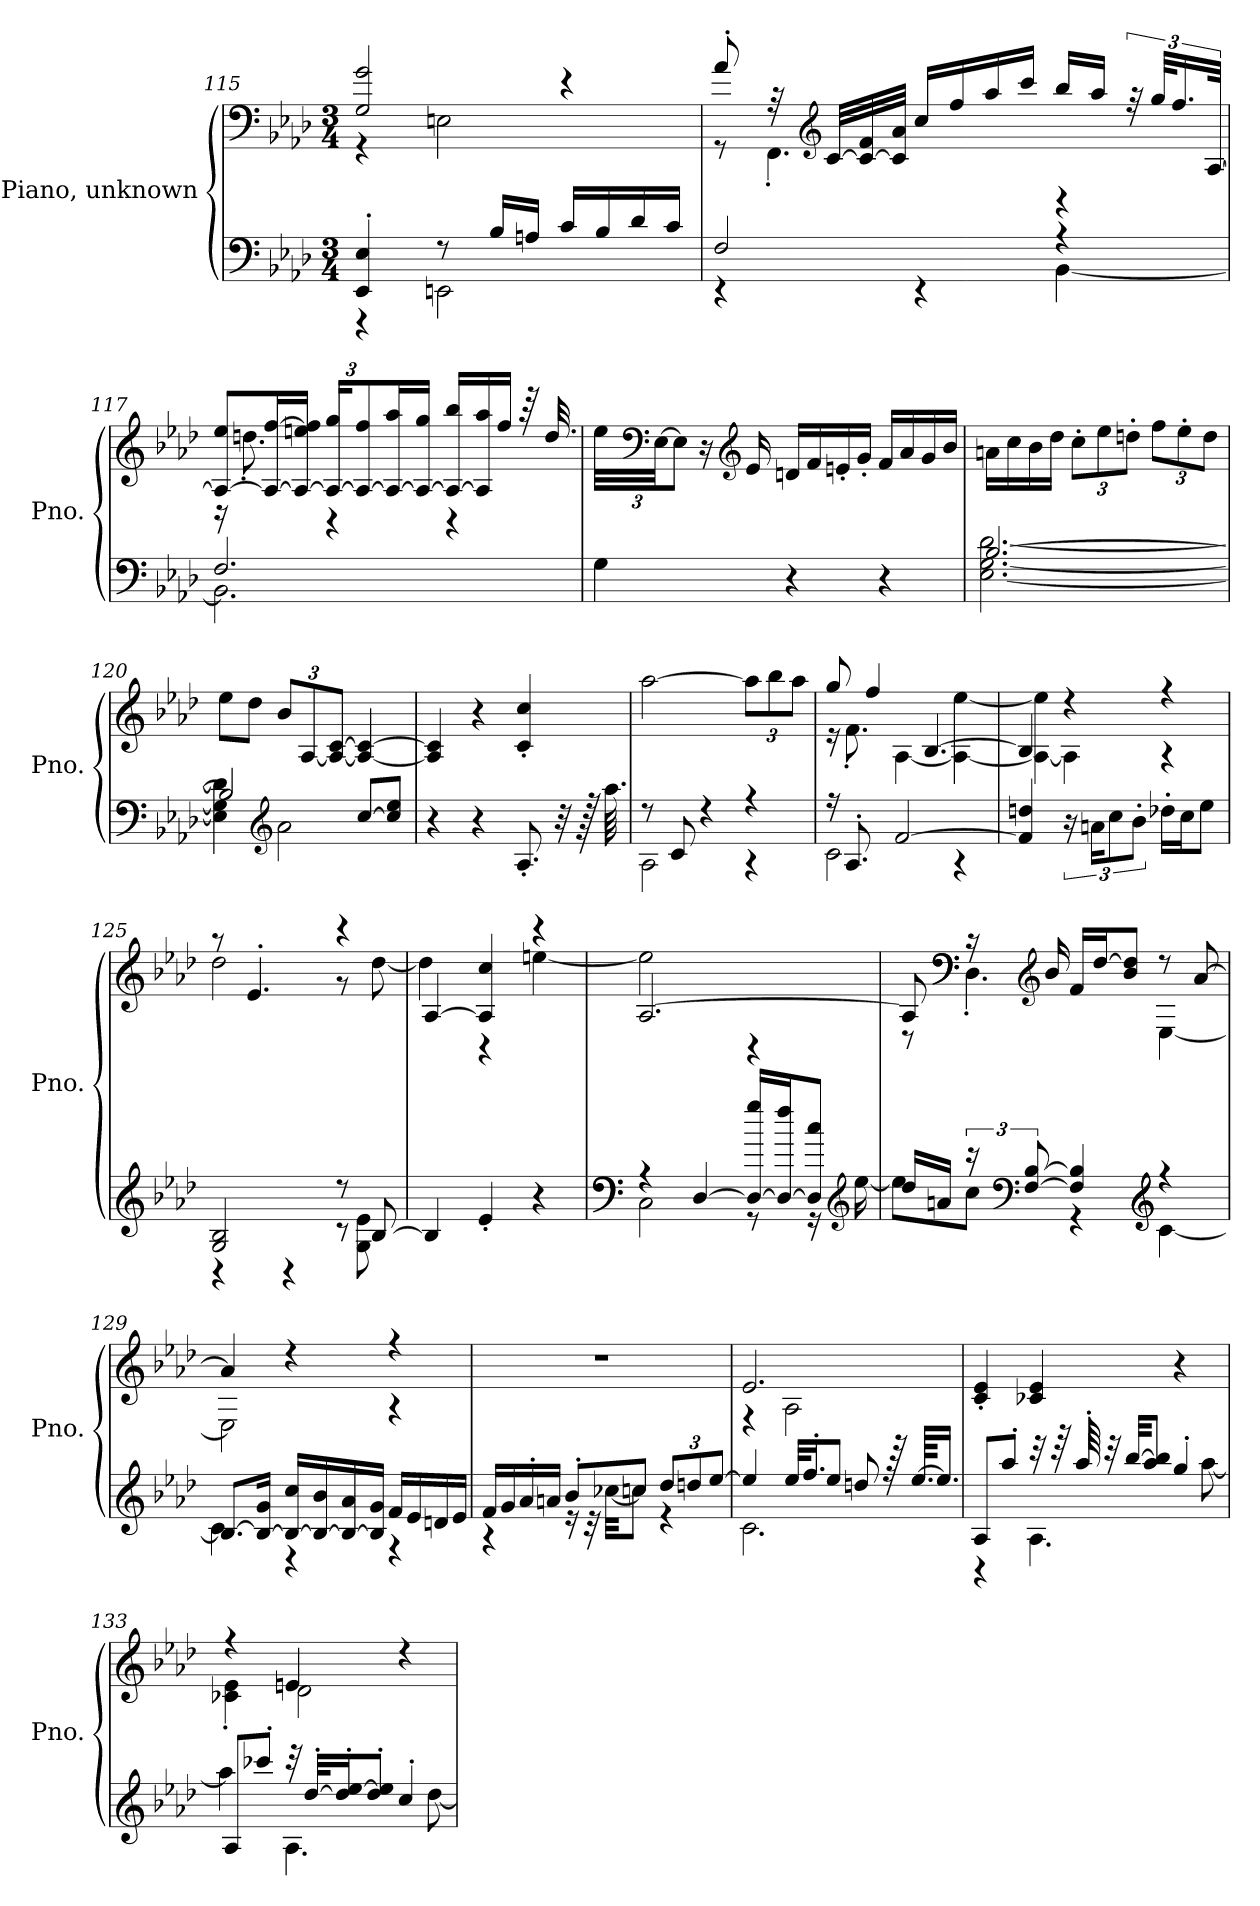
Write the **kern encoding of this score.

**kern	**kern
*part1	*part1
*staff2	*staff1
*I"Piano, unknown	*
*I'Pno.	*
!!LO:LB:g=z
*clefF4	*clefF4
*k[b-e-a-d-]	*k[b-e-a-d-]
*M3/4	*M3/4
=115	=115
*^	*^
4EE-/' 4E-/'	4r	2G/ 2g/	4r
8r	2EEn\	.	2En\
16B-/LL	.	.	.
16An/JJ	.	.	.
16c/LL	.	4r	.
16B-/	.	.	.
16d-/	.	.	.
16c/JJ	.	.	.
=116	=116	=116	=116
2F/	4r	8a-'/	8r
.	.	32r	4.FF'\
*	*	*clefG2	*
.	.	[32c/LLL	.
.	.	32c/_ 32f/	.
.	.	32c/] 32a-/JJJ	.
.	4r	16cc/LL	.
.	.	16ff/	.
.	.	16aa-/	.
.	.	16ccc/JJ	.
4r	[4BB-\	16bb-/LL	4r
.	.	16aa-/JJ	.
.	.	48r	.
.	.	48gg/KLL	.
.	.	24.ff/	.
.	.	[48A-/JJk	.
!!LO:LB:g=z	!!
=117	=117	=117	=117
2.F/	2.BB-\]	8A-/_ 8ee-/L	16r
.	.	.	8.ddn'\
.	.	16A-/_ [16ff/L	.
.	.	16A-/_ 16een/ 16ff/]JJ	.
*	*	*Xbrackettup	*
.	.	24A-/_ 24gg/KL	4r
.	.	12A-/_ 12ff/	.
.	.	16A-/_ 16aa-/L	.
.	.	16A-/_ 16gg/JJ	.
.	.	16A-/_ 16bb-/LL	4r
.	.	16A-/] 16aa-/	.
.	.	16ff/JJ	.
.	.	64r	.
.	.	32.dd/	.
*v	*v	*	*
*	*v	*v
=118	=118
4G\	48ee-\LLL
*	*clefF4
.	[48E-\JJ
.	12E-\J]
.	16r
*	*clefG2
.	16e-/
4r	16dn/LL
.	16f/
.	16en'/
.	16g'/JJ
4r	16f/LL
.	16a-/
.	16g/
.	16b-/JJ
!!LO:LB:g=z
=119	=119
*^	*
[2.B-/	[2.E-\ [2.G\ [2.d-\	16an\LL
.	.	16cc\
.	.	16b-\
.	.	16dd-\JJ
.	.	12cc'\L
.	.	12ee-\
.	.	12ddn'\J
.	.	12ff\L
.	.	12ee-'\
.	.	12dd\J
=120	=120	=120
2B-/]	4E-\] 4G\] 4d-\]	8ee-\L
.	.	8dd-\J
*clefG2	*	*
.	2a-\	12b-/L
.	.	[12A-/
.	.	12A-/_ [12c/J
[8cc/L	.	4A-/_ 4c/_
8cc/] 8ee-/J	.	.
*v	*v	*
=121	=121
4r	4A-/] 4c/]
4r	4r
8.A-'/	4c/' 4cc/'
32r	.
128r	.
64.aa-\	.
=122	=122
*^	*
8r	2A-\	[2aa-\
8c/	.	.
4r	.	.
4r	4r	12aa-\L]
.	.	12bb-\
.	.	12aa-\J
!!LO:LB:g=z
=123	=123	=123
*	*	*^
16r	2c\	8gg/	16r
8.A-'/	.	.	8.f'\
.	.	4ff/	.
[2f/	.	.	[4A-\
.	.	[4.B-/	.
.	4r	.	4A-\_ [4ee-\
*v	*v	*	*
=124	=124	=124
4f/] 4ddn/	4B-/]	4A-\_ 4ee-\]
24r	4r	4A-\]
24an\KL	.	.
12cc\	.	.
12b-'\J	.	.
16dd-X'\LL	4r	4r
16cc\J	.	.
8ee-\J	.	.
=125	=125	=125
*^	*	*
2G/ 2B-/	4r	8r	2dd-\
.	.	4.e-'/	.
.	4r	.	.
8r	8r	4r	8r
[8B-/	8G\ 8e-\	.	[8dd-\
*v	*v	*	*
=126	=126	=126
4B-/]	[4A-/	4dd-\]
4e-'/	4A-/] 4cc/	4r
4r	4r	[4een\
!!LO:PB:g=z	!!
=127	=127	=127
*clefF4	*	*
*^	*	*
4r	2C\	[2.A-/	2ee\]
[4D-/	.	.	.
16D-/_ 16gg/LL	8r	.	4r
16D-/_ 16ff/J	.	.	.
8D-/] 8cc/J	16r	.	.
*clefG2	*	*	*
.	[16ee-\	.	.
=128	=128	=128	=128
16dd-/LL	8ee-\L]	8A-/]	8r
16an/JJ	.	.	.
*	*	*clefF4	*
24r	8cc\J	16r	4.D-'\
*clefF4	*	*	*
[12F/ [12B-/	.	.	.
*	*	*clefG2	*
.	.	16b-/	.
4F/] 4B-/]	4r	16f/LL	.
.	.	[16dd-/J	.
.	.	8b-/ 8dd-/]J	.
*clefG2	*	*	*
4r	[4c\	8r	[4E-\
.	.	[8a-/	.
=129	=129	=129	=129
[8.B-/L	4c\]	4a-/]	2E-\]
16B-/_ 16g/Jk	.	.	.
16B-/_ 16cc/LL	4r	4r	.
16B-/_ 16b-/	.	.	.
16B-/_ 16a-/	.	.	.
16B-/] 16g/JJ	.	.	.
16f/LL	4r	4r	4r
16e-/	.	.	.
16dn/	.	.	.
16e-/JJ	.	.	.
*	*	*v	*v
!!LO:LB:g=z
=130	=130	=130
16f/LL	4r	2.r
16g/	.	.
16a-'/	.	.
16an/JJ	.	.
8b-'/L	16r	.
.	32r	.
.	[32cc-X\KKL	.
8ccn/J	8cc-\J]	.
*Xbrackettup	*	*
12dd-/L	4r	.
12ddn/	.	.
[12ee-/J	.	.
=131	=131	=131
*	*	*^
4ee-/]	2.c\	2.e-/	4r
32ee-/KLL	.	.	2A-\
16.ff'/J	.	.	.
8ee-/J	.	.	.
8ddn/	.	.	.
128r	.	.	.
[64.ee-/KKLL	.	.	.
16.ee-/JJ]	.	.	.
*	*	*v	*v
=132	=132	=132
8A-/L	4r	4c/' 4e-/'
8aa-'/J	.	.
32r	4.A-\	4c-X/ 4e-/
64r	.	.
64aa-'/	.	.
32r	.	.
[32bb-/KKL	.	.
8aa-/ 8bb-/]J	.	.
4gg'/	.	4r
.	[8aa-\	.
!!LO:LB:g=z
=133	=133	=133
*	*	*^
8A-/L	4aa-\]	4r	4c-X\' 4e-\'
8ccc-X'/J	.	.	.
32r	4.A-\	4en/	2d-\
[32dd-'/KLL	.	.	.
16dd-/]' [16ee-/'J	.	.	.
8dd-/' 8ee-/]'J	.	.	.
4cc'/	.	4r	.
.	[8dd-\	.	.
*v	*v	*	*
*	*v	*v
=	=
*-	*-
